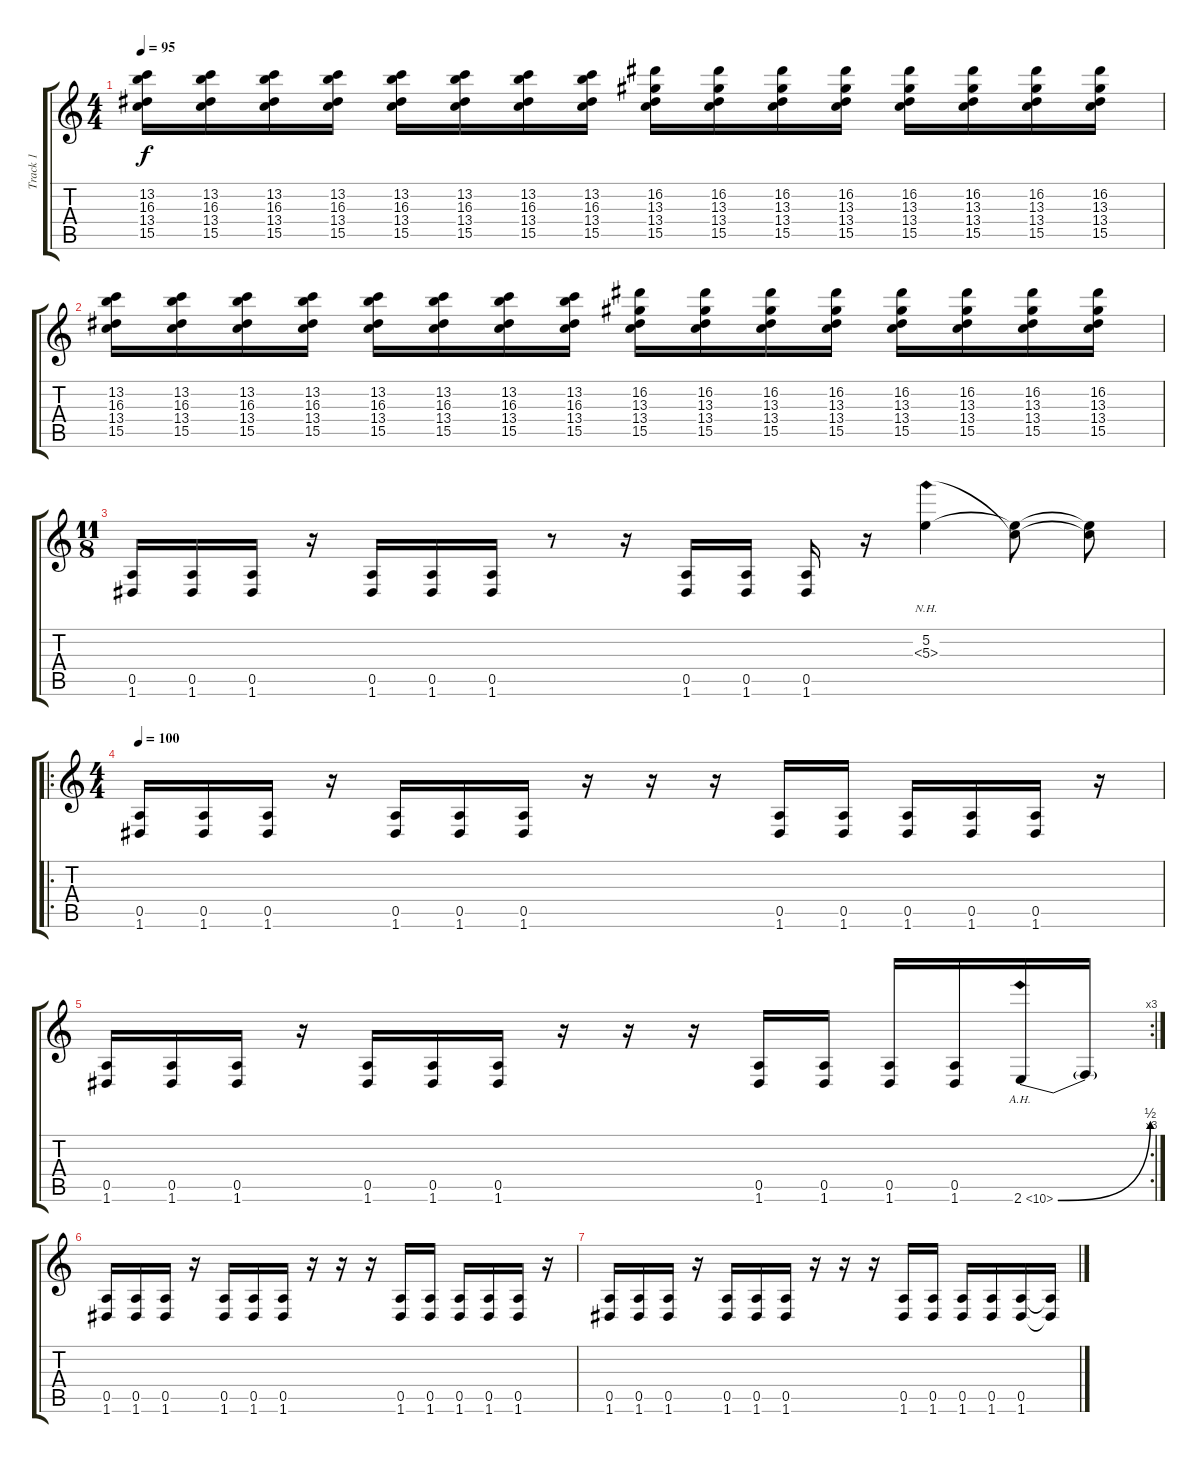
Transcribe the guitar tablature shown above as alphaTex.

\track ("Track 1" "Track 1") {instrument distortionguitar}
\staff {score tabs}
\tuning (E4 B3 G3 D3 A2 D2) {hide}
\ts (4 4)
\tempo 95
\clef g2
\ks c
(13.2 16.3 13.4 15.5).16{dy f} (13.2 16.3 13.4 15.5).16 (13.2 16.3 13.4 15.5).16 (13.2 16.3 13.4 15.5).16 (13.2 16.3 13.4 15.5).16 (13.2 16.3 13.4 15.5).16 (13.2 16.3 13.4 15.5).16 (13.2 16.3 13.4 15.5).16 (16.2 13.3 13.4 15.5).16 (16.2 13.3 13.4 15.5).16 (16.2 13.3 13.4 15.5).16 (16.2 13.3 13.4 15.5).16 (16.2 13.3 13.4 15.5).16 (16.2 13.3 13.4 15.5).16 (16.2 13.3 13.4 15.5).16 (16.2 13.3 13.4 15.5).16 |
(13.2 16.3 13.4 15.5).16 (13.2 16.3 13.4 15.5).16 (13.2 16.3 13.4 15.5).16 (13.2 16.3 13.4 15.5).16 (13.2 16.3 13.4 15.5).16 (13.2 16.3 13.4 15.5).16 (13.2 16.3 13.4 15.5).16 (13.2 16.3 13.4 15.5).16 (16.2 13.3 13.4 15.5).16 (16.2 13.3 13.4 15.5).16 (16.2 13.3 13.4 15.5).16 (16.2 13.3 13.4 15.5).16 (16.2 13.3 13.4 15.5).16 (16.2 13.3 13.4 15.5).16 (16.2 13.3 13.4 15.5).16 (16.2 13.3 13.4 15.5).16 |
\ts (11 8)
(0.5 1.6).16 (0.5 1.6).16 (0.5 1.6).16 r.16 (0.5 1.6).16 (0.5 1.6).16 (0.5 1.6).16 r.8 r.16 (0.5 1.6).16 (0.5 1.6).16 (0.5 1.6).16 r.16 (5.2 5.3{nh}).4 (5.2{t} 5.3{t}).8 (5.2{t} 5.3{t}).8 |
\ro
\ts (4 4)
\tempo 100
(0.5 1.6).16 (0.5 1.6).16 (0.5 1.6).16 r.16 (0.5 1.6).16 (0.5 1.6).16 (0.5 1.6).16 r.16 r.16 r.16 (0.5 1.6).16 (0.5 1.6).16 (0.5 1.6).16 (0.5 1.6).16 (0.5 1.6).16 r.16 |
\rc 3
(0.5 1.6).16 (0.5 1.6).16 (0.5 1.6).16 r.16 (0.5 1.6).16 (0.5 1.6).16 (0.5 1.6).16 r.16 r.16 r.16 (0.5 1.6).16 (0.5 1.6).16 (0.5 1.6).16 (0.5 1.6).16 2.6{be (bend 0 0 60 2) ah 8}.16 2.6{t}.16 |
(0.5 1.6).16 (0.5 1.6).16 (0.5 1.6).16 r.16 (0.5 1.6).16 (0.5 1.6).16 (0.5 1.6).16 r.16 r.16 r.16 (0.5 1.6).16 (0.5 1.6).16 (0.5 1.6).16 (0.5 1.6).16 (0.5 1.6).16 r.16 |
(0.5 1.6).16 (0.5 1.6).16 (0.5 1.6).16 r.16 (0.5 1.6).16 (0.5 1.6).16 (0.5 1.6).16 r.16 r.16 r.16 (0.5 1.6).16 (0.5 1.6).16 (0.5 1.6).16 (0.5 1.6).16 (0.5 1.6).16 (0.5{t} 1.6{t}).16
